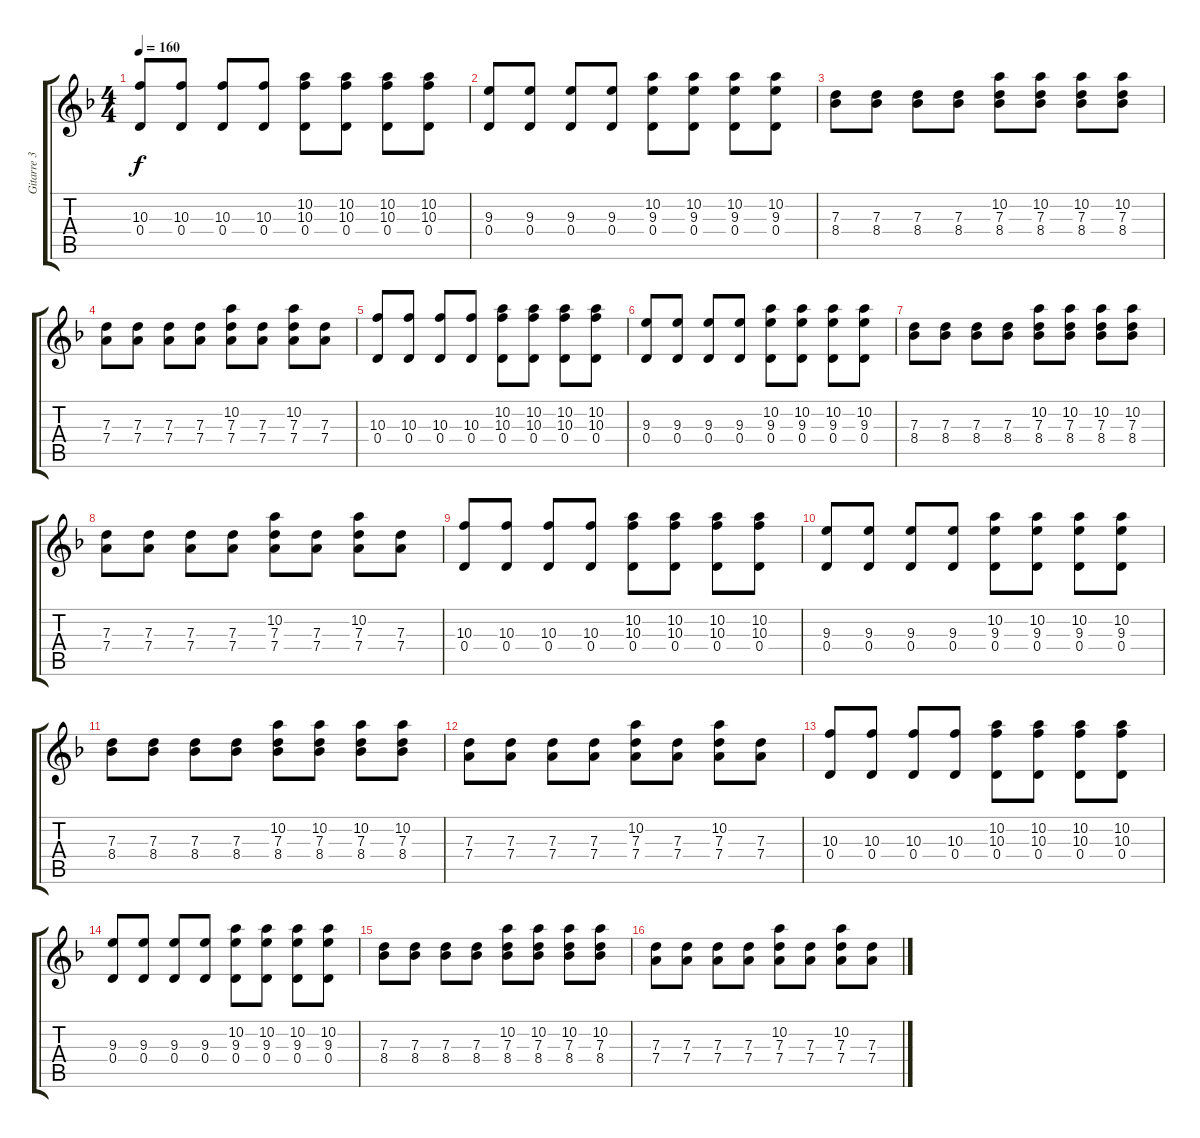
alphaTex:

\track ("Gitarre 3" "Gitarre 3") {instrument distortionguitar}
\staff {score tabs}
\tuning (E4 B3 G3 D3 A2 D2) {hide}
\ts (4 4)
\tempo 160
\clef g2
\ks dminor
(10.3 0.4).8{dy f} (10.3 0.4).8 (10.3 0.4).8 (10.3 0.4).8 (10.2 10.3 0.4).8 (10.2 10.3 0.4).8 (10.2 10.3 0.4).8 (10.2 10.3 0.4).8 |
(9.3 0.4).8 (9.3 0.4).8 (9.3 0.4).8 (9.3 0.4).8 (10.2 9.3 0.4).8 (10.2 9.3 0.4).8 (10.2 9.3 0.4).8 (10.2 9.3 0.4).8 |
(7.3 8.4).8 (7.3 8.4).8 (7.3 8.4).8 (7.3 8.4).8 (10.2 7.3 8.4).8 (10.2 7.3 8.4).8 (10.2 7.3 8.4).8 (10.2 7.3 8.4).8 |
(7.3 7.4).8 (7.3 7.4).8 (7.3 7.4).8 (7.3 7.4).8 (10.2 7.3 7.4).8 (7.3 7.4).8 (10.2 7.3 7.4).8 (7.3 7.4).8 |
(10.3 0.4).8 (10.3 0.4).8 (10.3 0.4).8 (10.3 0.4).8 (10.2 10.3 0.4).8 (10.2 10.3 0.4).8 (10.2 10.3 0.4).8 (10.2 10.3 0.4).8 |
(9.3 0.4).8 (9.3 0.4).8 (9.3 0.4).8 (9.3 0.4).8 (10.2 9.3 0.4).8 (10.2 9.3 0.4).8 (10.2 9.3 0.4).8 (10.2 9.3 0.4).8 |
(7.3 8.4).8 (7.3 8.4).8 (7.3 8.4).8 (7.3 8.4).8 (10.2 7.3 8.4).8 (10.2 7.3 8.4).8 (10.2 7.3 8.4).8 (10.2 7.3 8.4).8 |
(7.3 7.4).8 (7.3 7.4).8 (7.3 7.4).8 (7.3 7.4).8 (10.2 7.3 7.4).8 (7.3 7.4).8 (10.2 7.3 7.4).8 (7.3 7.4).8 |
(10.3 0.4).8 (10.3 0.4).8 (10.3 0.4).8 (10.3 0.4).8 (10.2 10.3 0.4).8 (10.2 10.3 0.4).8 (10.2 10.3 0.4).8 (10.2 10.3 0.4).8 |
(9.3 0.4).8 (9.3 0.4).8 (9.3 0.4).8 (9.3 0.4).8 (10.2 9.3 0.4).8 (10.2 9.3 0.4).8 (10.2 9.3 0.4).8 (10.2 9.3 0.4).8 |
(7.3 8.4).8 (7.3 8.4).8 (7.3 8.4).8 (7.3 8.4).8 (10.2 7.3 8.4).8 (10.2 7.3 8.4).8 (10.2 7.3 8.4).8 (10.2 7.3 8.4).8 |
(7.3 7.4).8 (7.3 7.4).8 (7.3 7.4).8 (7.3 7.4).8 (10.2 7.3 7.4).8 (7.3 7.4).8 (10.2 7.3 7.4).8 (7.3 7.4).8 |
(10.3 0.4).8 (10.3 0.4).8 (10.3 0.4).8 (10.3 0.4).8 (10.2 10.3 0.4).8 (10.2 10.3 0.4).8 (10.2 10.3 0.4).8 (10.2 10.3 0.4).8 |
(9.3 0.4).8 (9.3 0.4).8 (9.3 0.4).8 (9.3 0.4).8 (10.2 9.3 0.4).8 (10.2 9.3 0.4).8 (10.2 9.3 0.4).8 (10.2 9.3 0.4).8 |
(7.3 8.4).8 (7.3 8.4).8 (7.3 8.4).8 (7.3 8.4).8 (10.2 7.3 8.4).8 (10.2 7.3 8.4).8 (10.2 7.3 8.4).8 (10.2 7.3 8.4).8 |
(7.3 7.4).8 (7.3 7.4).8 (7.3 7.4).8 (7.3 7.4).8 (10.2 7.3 7.4).8 (7.3 7.4).8 (10.2 7.3 7.4).8 (7.3 7.4).8
